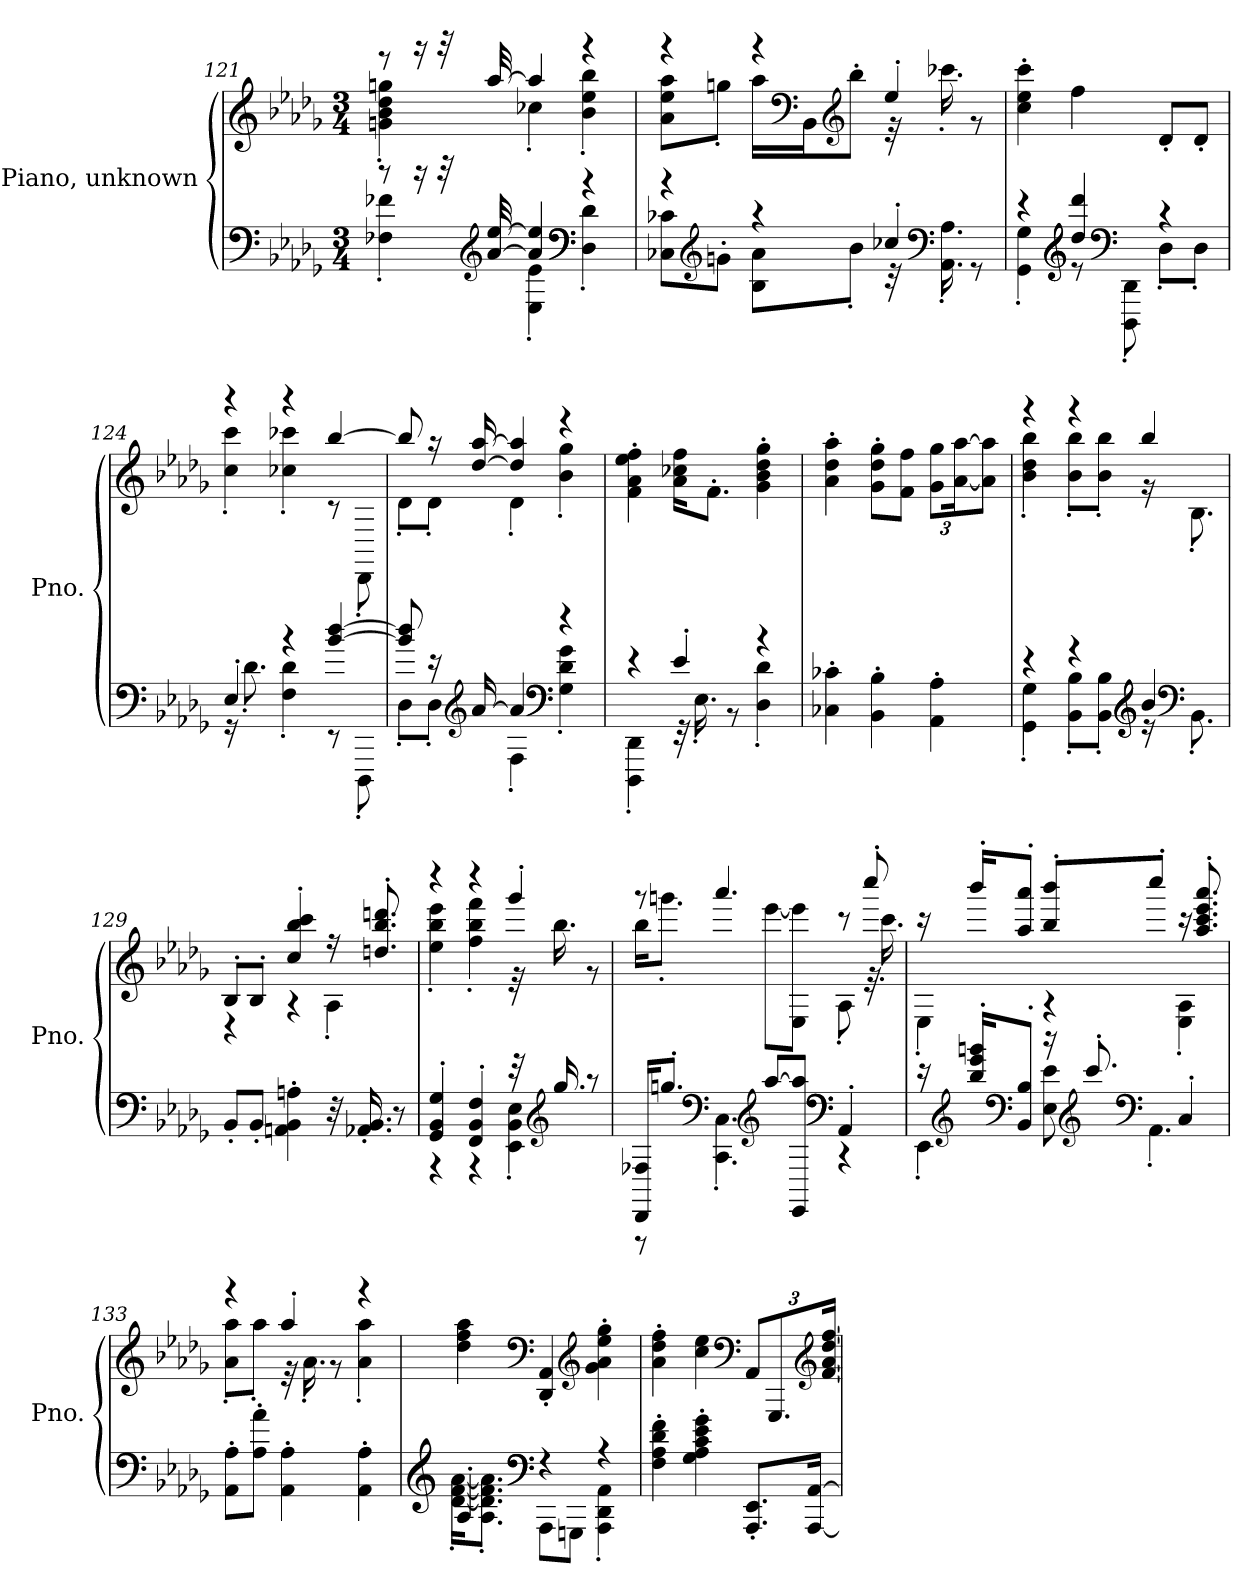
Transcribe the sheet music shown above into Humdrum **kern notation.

**kern	**kern
*part1	*part1
*staff2	*staff1
*I"Piano, unknown	*
*I'Pno.	*
*clefF4	*clefG2
*k[b-e-a-d-g-]	*k[b-e-a-d-g-]
*M3/4	*M3/4
=121	=121
*^	*^
8r	4F-X\' 4f-X\'	8r	4gn\' 4b-\' 4dd-\' 4ggn\'
16r	.	16r	.
32r	.	32r	.
*clefG2	*	*	*
[32a-/ [32ee-/	.	[32aa-/	.
4a-/] 4ee-/]	4E-\' 4e-\'	4aa-/]	4cc-X'\
*clefF4	*	*	*
4r	4D-\' 4d-\'	4r	4b-\' 4ee-\' 4bb-\'
!!LO:LB:g=z	!!
=122	=122	=122	=122
4r	8C-X\ 8c-X\L	4r	8a-\ 8ee-\ 8aa-\L
*clefG2	*	*	*
.	8gn'\J	.	8ggn'\J
4r	8B-\ 8a-\L	4r	16aa-\LL
*	*	*clefF4	*
.	.	.	16BB-\J
*	*	*clefG2	*
.	8b-'\J	.	8bb-'\J
4cc-X'/	32r	4ee-'/	32r
*clefF4	*	*	*
.	16.AA-\' 16.A-\'	.	16.ccc-X'\
.	8r	.	8r
*	*	*v	*v
=123	=123	=123
4r	4GG-\' 4G-\'	4cc\' 4ee-\' 4ccc\'
*clefG2	*	*
4dd-/ 4ddd-/	8r	4ff\
*clefF4	*	*
.	8DDD-\' 8DD-\'	.
4r	8D-'\L	8d-'/L
.	8D-'\J	8d-'/J
=124	=124	=124
*	*	*^
4E-'/	16r	4r	4cc\' 4ccc\'
.	8.d-'\	.	.
4r	4F\' 4d-\'	4r	4cc-X\' 4ccc-X\'
[4b-/ [4dd-/	8r	[4bb-/	8r
.	8DDD-'\	.	8DD-'\
!!LO:PB:g=z	!!
=125	=125	=125	=125
8b-/] 8dd-/]	8D-'\L	8bb-/]	8d-'\L
16r	8D-'\J	16r	8d-'\J
*clefG2	*	*	*
[16a-/	.	[16dd-/ [16aa-/	.
4a-/]	4F'\	4dd-/] 4aa-/]	4d-'\
*clefF4	*	*	*
4r	4G-\' 4d-\' 4g-\'	4r	4b-\' 4gg-\'
*	*	*v	*v
=126	=126	=126
4r	4DDD-\' 4DD-\'	4f\' 4a-\' 4ee-\' 4ff\'
4e-'/	32r	16a-\ 16cc-X\ 16ff\KL
.	16.E-'\	.
.	.	8.f'\J
.	8r	.
4r	4D-\' 4d-\'	4g-\' 4b-\' 4dd-\' 4gg-\'
*v	*v	*
=127	=127
4C-X\' 4c-X\'	4a-\' 4dd-\' 4aa-\'
4BB-\' 4B-\'	8g-\' 8dd-\' 8gg-\'L
.	8f\ 8ff\J
*	*Xbrackettup
4AA-\' 4A-\'	12g-\ 12gg-\L
.	[24a-\ [24aa-\K
.	8a-\] 8aa-\]J
=128	=128
*^	*^
4r	4GG-\' 4G-\'	4r	4b-\' 4dd-\' 4bb-\'
4r	8BB-\' 8B-\'L	4r	8b-\' 8bb-\'L
.	8BB-\' 8B-\'J	.	8b-\' 8bb-\'J
*clefG2	*	*	*
4b-/	16r	4bb-/	16r
*clefF4	*	*	*
.	8.BB-'\	.	8.B-'\
*v	*v	*	*
!!LO:LB:g=z	!!
=129	=129	=129
8BB-'/L	8B-'/L	4r
8BB-'/J	8B-'/J	.
4AAn\' 4BB-\' 4An\'	4cc/' 4bb-/' 4ccc/'	4r
32r	16r	4A-'\
16.AA-X/' 16.BB-/'	.	.
.	8.ddn/' 8.bb-/' 8.dddn/'	.
8r	.	.
=130	=130	=130
*^	*	*
4GG-/' 4BB-/' 4G-/'	4r	4r	4ee-\' 4bb-\' 4eee-\'
4FF/' 4BB-/' 4F/'	4r	4r	4ff\' 4bb-\' 4fff\'
32r	4EE-\' 4BB-\' 4E-\'	4ggg-'/	32r
*clefG2	*	*	*
16.gg-/	.	.	16.bb-\
8r	.	.	8r
=131	=131	=131	=131
16DD-/ 16F-X/KL	8r	8r	16bb-\KL
8.ggn'/J	.	.	8.gggn'\J
*clefF4	*	*	*
.	4.CC\' 4.C\'	4.aaa-/	.
*clefG2	*	*	*
[8aa-/L	.	.	[8eee-\L
8EE-/ 8aa-/]J	.	.	8E-\ 8eee-\]J
*clefF4	*	*	*
4AA-'/	4r	8r	8A-'\
.	.	8cccc'/	32r
.	.	.	16.ccc'\
!!LO:LB:g=z	!!
=132	=132	=132	=132
16r	4EE-'\	16r	4E-'\
*clefG2	*	*	*
16bb-/' 16eee-/' 16gggn/'KL	.	16bbb-'/KL	.
*clefF4	*	*	*
8BB-/' 8B-/'J	.	8aa-/' 8aaa-/'J	.
16r	8E-\ 8e-\	8bb-/' 8bbb-/'L	4r
*clefG2	*	*	*
8.ccc'/	.	.	.
*clefF4	*	*	*
.	4.AA-'\	8cccc'/J	.
4C'/	.	16r	4E-\' 4A-\'
.	.	8.aa-/' 8.ccc/' 8.eee-/' 8.aaa-/'	.
*v	*v	*	*
=133	=133	=133
8AA-\' 8A-\'L	4r	8a-\' 8aa-\'L
8A-\' 8a-\'J	.	8aa-'\J
4AA-\' 4A-\'	4aa-'/	32r
.	.	16.a-'\
.	.	8r
4AA-\' 4A-\'	4r	4a-\' 4aa-\'
*	*v	*v
=134	=134
*clefG2	*
*^	*
4A-'/	[16d-\' [16f\' [16a-\'KL	4dd-\ 4ff\ 4aa-\
.	8.A-\' 8.d-\]' 8.f\]' 8.a-\]'J	.
*clefF4	*	*clefF4
4r	8AAA-\L	4DD-/' 4AA-/'
.	8GGGn\J	.
*	*	*clefG2
4r	4AAA-\' 4DD-\' 4AA-\'	4g-\' 4a-\' 4ee-\' 4gg-\'
*v	*v	*
!!LO:LB:g=z
=135	=135
4F\' 4A-\' 4d-\' 4f\'	4a-\' 4dd-\' 4ff\'
4G-\' 4A-\' 4c\' 4e-\' 4g-\'	4cc\ 4ee-\
*	*clefF4
8.AAA-/' 8.EE-/'L	12AA-/L
.	12.GGG-/
[16AAA-/ [16AA-/Jk	.
*	*clefG2
.	[24f/ [24a-/ [24dd-/ [24ff/Jk
=	=
*-	*-
